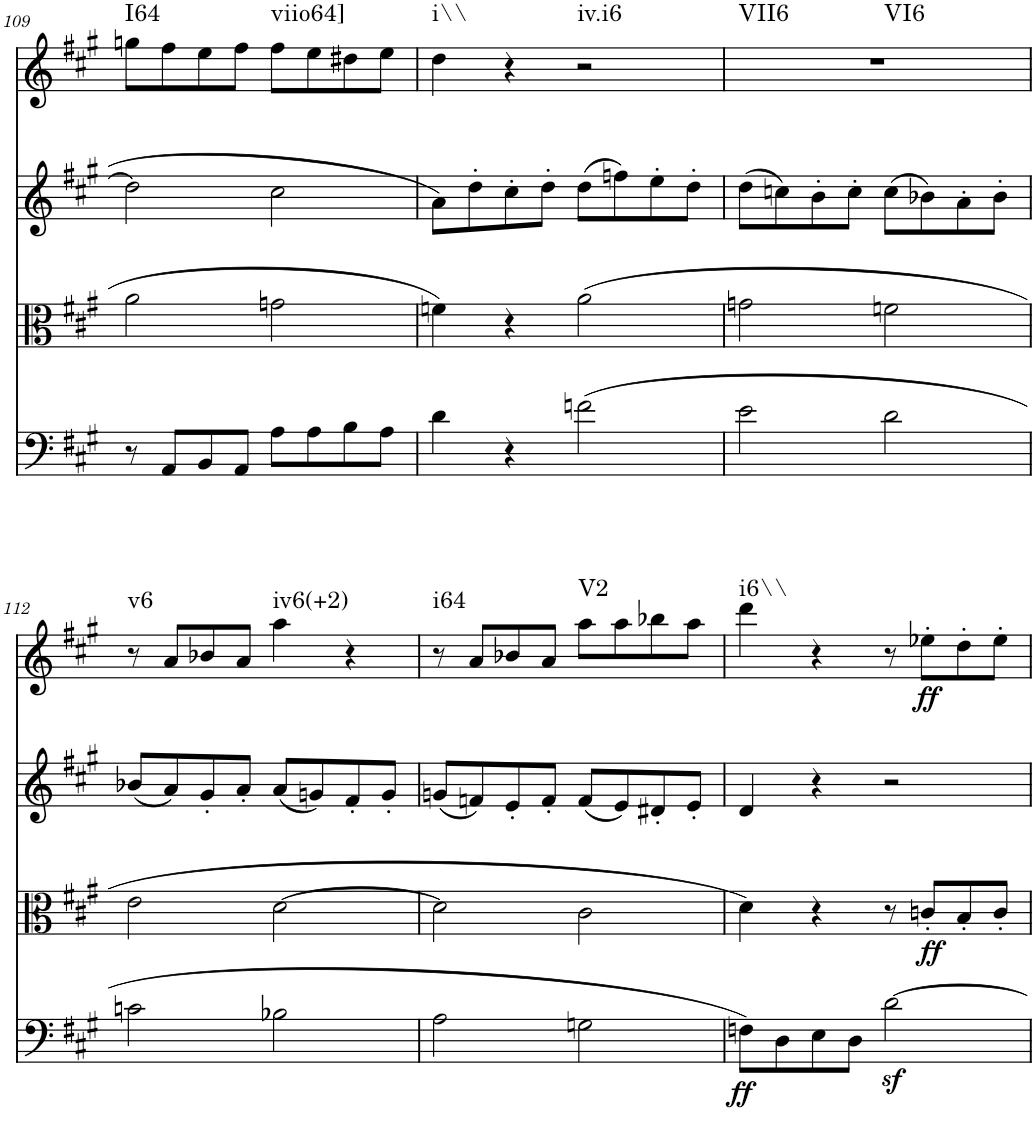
**kern	**dynam	**kern	**dynam	**kern	**kern	**dynam	**harte
*part4	*part4	*part3	*part3	*part2	*part1	*part1	*part1
*staff4	*staff4	*staff3	*staff3	*staff2	*staff1	*staff1	*
*I"Violoncello	*	*I"Viola	*	*I"Violin 2	*I"Violin 1	*	*
*I'Vc	*	*I'Vla	*	*I'Vln	*I'Vln	*	*
!!LO:PB:g=z
*clefF4	*	*clefC3	*	*clefG2	*clefG2	*	*
*k[f#c#g#]	*	*k[f#c#g#]	*	*k[f#c#g#]	*k[f#c#g#]	*	*
*A:	*	*A:	*	*A:	*A:	*	*
*M2/2	*	*M2/2	*	*M2/2	*M2/2	*	*
*met(c|)	*	*met(c|)	*	*met(c|)	*met(c|)	*	*
=109	=109	=109	=109	=109	=109	=109	=109
!	!	!	!	!	!	!	!LO:H:kt=I64
8r	.	2a\	.	2dd\]	8ggn\L	.	N
8AA/L	.	.	.	.	8ff#\	.	.
8BB/	.	.	.	.	8ee\	.	.
8AA/J	.	.	.	.	8ff#\J	.	.
!	!	!	!	!	!	!	!LO:H:kt=viio64]
8A\L	.	2gn\	.	2cc#\	8ff#\L	.	N
8A\	.	.	.	.	8ee\	.	.
8B\	.	.	.	.	8dd#X\	.	.
8A\J	.	.	.	.	8ee\J	.	.
=110	=110	=110	=110	=110	=110	=110	=110
!	!	!	!	!	!	!	!LO:H:kt=i\\
4d\	.	4fn\	.	8a\L	4dd\	.	N
.	.	.	.	8dd'\	.	.	.
4r	.	4r	.	8cc#'\	4r	.	.
.	.	.	.	8dd'\J	.	.	.
!	!	!	!	!	!	!	!LO:H:kt=iv.i6
(2fn\	.	(2a\	.	(8dd\L	2r	.	N
.	.	.	.	8ffn\)	.	.	.
.	.	.	.	8ee'\	.	.	.
.	.	.	.	8dd'\J	.	.	.
=111	=111	=111	=111	=111	=111	=111	=111
!	!	!	!	!	!	!	!LO:H:n=1:kt=VII6
!	!	!	!	!	!	!	!LO:H:n=2:kt=VI6
2e\	.	2gn\	.	(8dd\L	1r	.	N N
.	.	.	.	8ccn\)	.	.	.
.	.	.	.	8b'\	.	.	.
.	.	.	.	8cc'\J	.	.	.
2d\	.	2fn\	.	(8cc\L	.	.	.
.	.	.	.	8b-X\)	.	.	.
.	.	.	.	8a'\	.	.	.
.	.	.	.	8b-'\J	.	.	.
!!LO:LB:g=z
=112	=112	=112	=112	=112	=112	=112	=112
!	!	!	!	!	!	!	!LO:H:kt=v6
2cn\	.	2e\	.	(8b-X/L	8r	.	N
.	.	.	.	8a/)	8a/L	.	.
.	.	.	.	8g#'/	8b-X/	.	.
.	.	.	.	8a'/J	8a/J	.	.
!	!	!	!	!	!	!	!LO:H:kt=iv6(+2)
2B-X\	.	[2d\	.	(8a/L	4aa\	.	N
.	.	.	.	8gn/)	.	.	.
.	.	.	.	8f#'/	4r	.	.
.	.	.	.	8g'/J	.	.	.
=113	=113	=113	=113	=113	=113	=113	=113
!	!	!	!	!	!	!	!LO:H:kt=i64
2A\	.	2d\]	.	(8gn/L	8r	.	N
.	.	.	.	8fn/)	8a/L	.	.
.	.	.	.	8e'/	8b-X/	.	.
.	.	.	.	8f'/J	8a/J	.	.
!	!	!	!	!	!	!	!LO:H:kt=V2
2Gn\	.	2c#\	.	(8f/L	8aa\L	.	N
.	.	.	.	8e/)	8aa\	.	.
.	.	.	.	8d#X'/	8bb-X\	.	.
.	.	.	.	8e'/J	8aa\J	.	.
=114	=114	=114	=114	=114	=114	=114	=114
!	!LO:DY:b	!	!	!	!	!	!LO:H:kt=i6\\
8Fn\L)	ff	4d\)	.	4d/	4ddd\	.	N
8D\	.	.	.	.	.	.	.
8E\	.	4r	.	4r	4r	.	.
8D\J	.	.	.	.	.	.	.
[2dz<\	.	8r	.	2r	8r	.	.
!	!	!	!LO:DY:b	!	!	!LO:DY:b	!
.	.	8cn'/L	ff	.	8ee-X'\L	ff	.
.	.	8B'/	.	.	8dd'\	.	.
.	.	8c'/J	.	.	8ee-'\J	.	.
=	=	=	=	=	=	=	=
*-	*-	*-	*-	*-	*-	*-	*-
